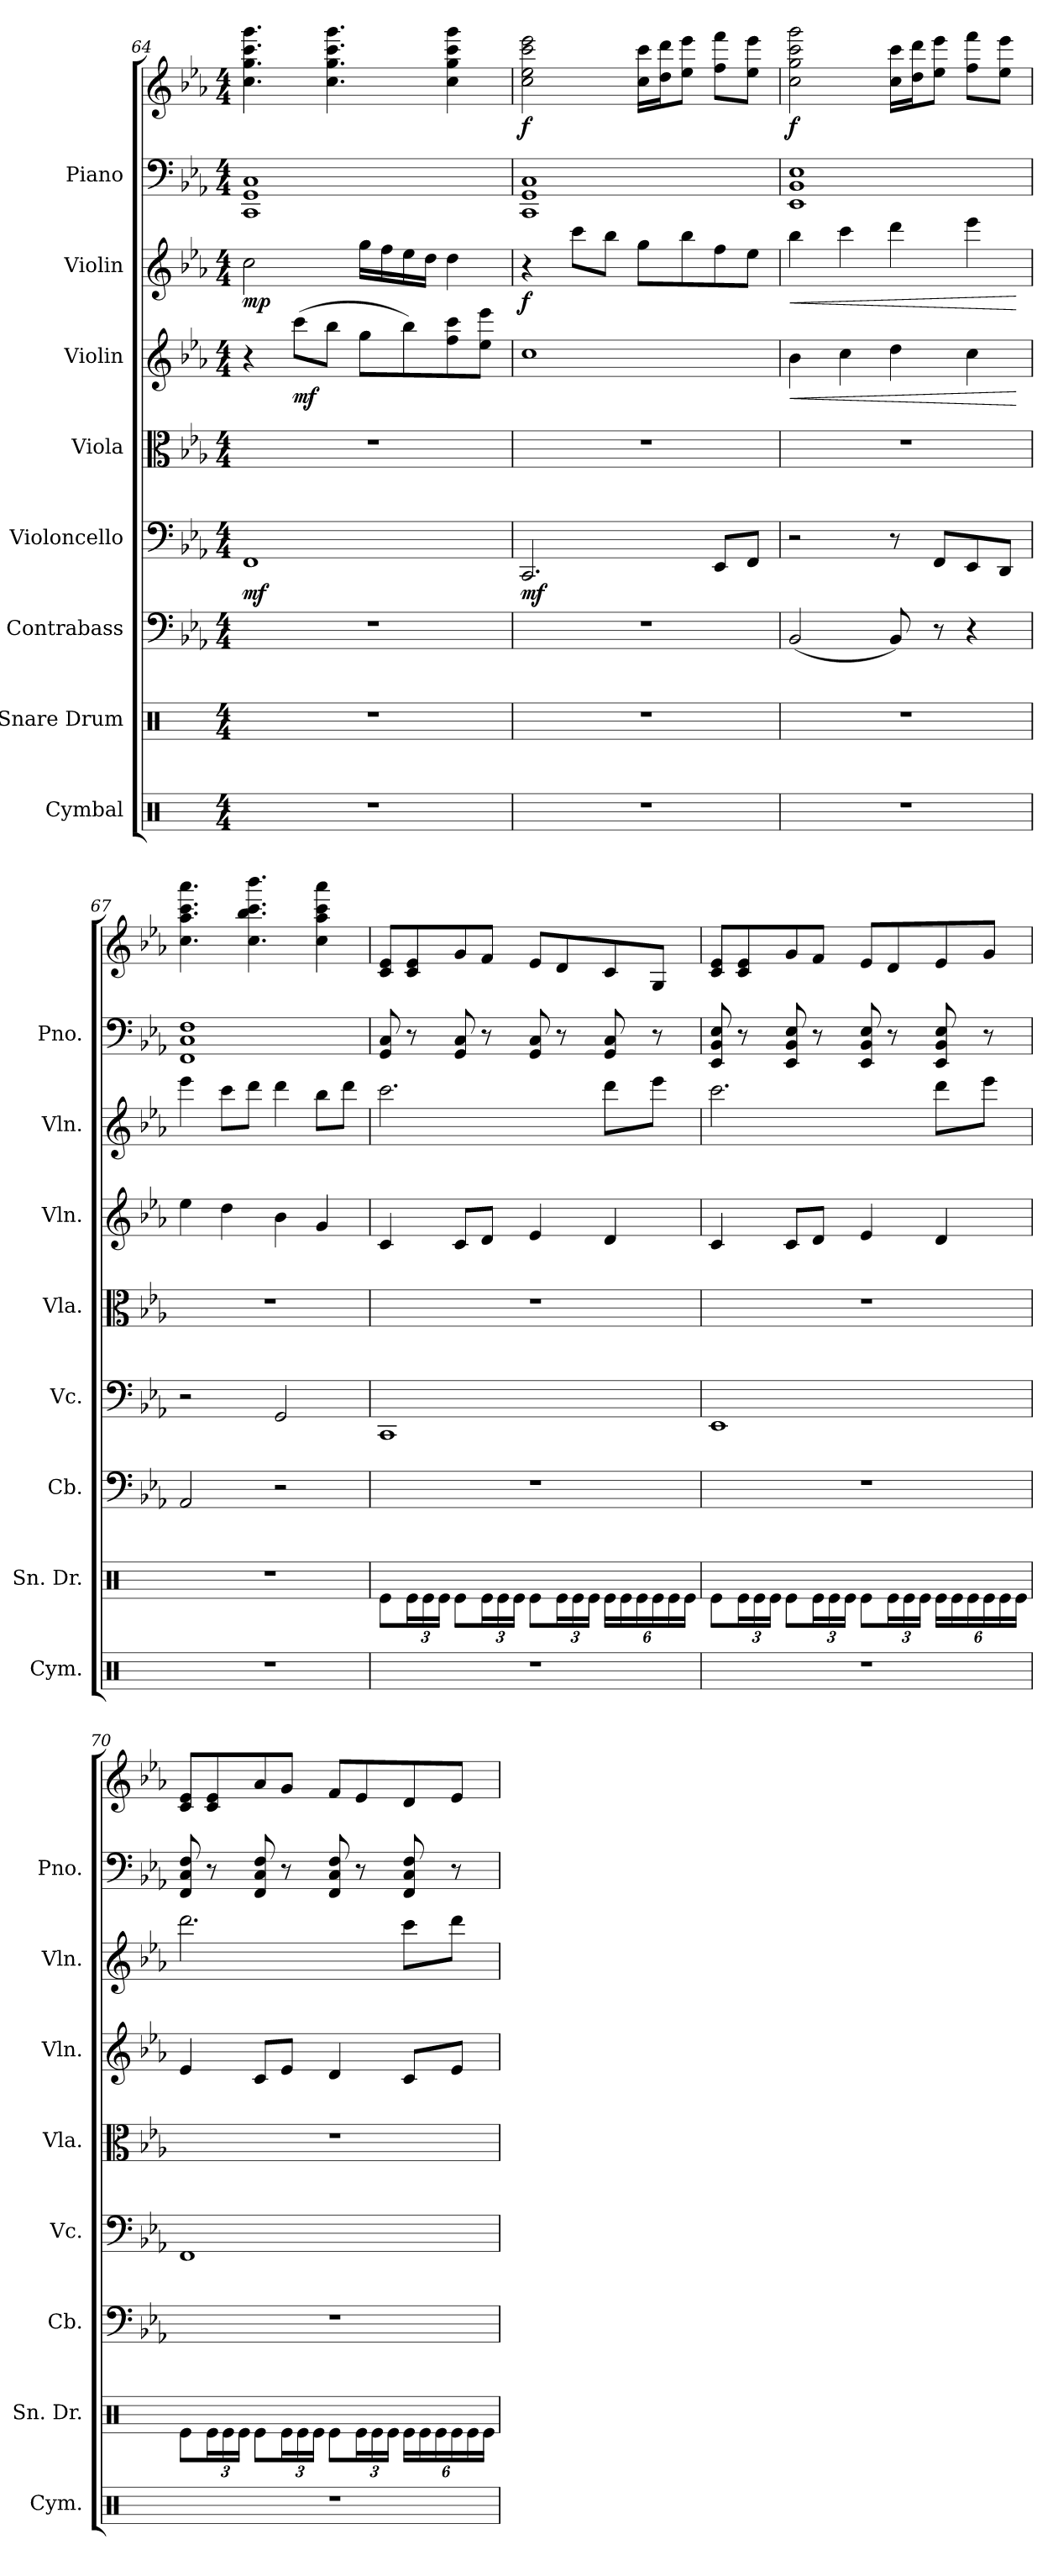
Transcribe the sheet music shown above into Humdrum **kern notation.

**kern	**kern	**kern	**kern	**dynam	**kern	**kern	**dynam	**kern	**dynam	**kern	**kern	**dynam
*part8	*part7	*part6	*part5	*part5	*part4	*part3	*part3	*part2	*part2	*part1	*part1	*part1
*staff9	*staff8	*staff7	*staff6	*staff6	*staff5	*staff4	*staff4	*staff3	*staff3	*staff2	*staff1	*staff1/2
*I"Cymbal	*I"Snare Drum	*I"Contrabass	*I"Violoncello	*	*I"Viola	*I"Violin	*	*I"Violin	*	*I"Piano	*	*
*I'Cym.	*I'Sn. Dr.	*I'Cb.	*I'Vc.	*	*I'Vla.	*I'Vln.	*	*I'Vln.	*	*I'Pno.	*	*
!!LO:PB:g=z
*clefX	*clefX	*clefF4	*clefF4	*	*clefC3	*clefG2	*	*clefG2	*	*clefF4	*clefG2	*
*	*	*ITrd7c12	*	*	*	*	*	*	*	*	*	*
*k[]	*k[]	*k[b-e-a-]	*k[b-e-a-]	*	*k[b-e-a-]	*k[b-e-a-]	*	*k[b-e-a-]	*	*k[b-e-a-]	*k[b-e-a-]	*
*M4/4	*M4/4	*M4/4	*M4/4	*	*M4/4	*M4/4	*	*M4/4	*	*M4/4	*M4/4	*
=64	=64	=64	=64	=64	=64	=64	=64	=64	=64	=64	=64	=64
!	!	!	!	!LO:DY:b	!	!	!	!	!LO:DY:b	!	!	!
1r	1r	1r	1FF	mf	1r	4r	.	2cc\	mp	1CC 1GG 1C	4.cc\ 4.gg\ 4.ccc\ 4.ggg\	.
!	!	!	!	!	!	!	!LO:DY:b	!	!	!	!	!
.	.	.	.	.	.	(>8ccc\L	mf	.	.	.	.	.
.	.	.	.	.	.	8bb-\J	.	.	.	.	4.cc\ 4.gg\ 4.ccc\ 4.ggg\	.
.	.	.	.	.	.	8gg\L	.	16gg\LL	.	.	.	.
.	.	.	.	.	.	.	.	16ff\	.	.	.	.
.	.	.	.	.	.	8bb-\)	.	16ee-\	.	.	.	.
.	.	.	.	.	.	.	.	16dd\JJ	.	.	.	.
.	.	.	.	.	.	8ff\ 8ccc\	.	4dd\	.	.	4cc\ 4gg\ 4ccc\ 4ggg\	.
.	.	.	.	.	.	8ee-\ 8eee-\J	.	.	.	.	.	.
=65	=65	=65	=65	=65	=65	=65	=65	=65	=65	=65	=65	=65
!	!	!	!	!LO:DY:b	!	!	!	!	!LO:DY:b	!	!	!LO:DY:b
1r	1r	1r	2.CC/	mf	1r	1cc	.	4r	f	1CC 1GG 1C	2cc\ 2ee-\ 2ccc\ 2eee-\	f
.	.	.	.	.	.	.	.	8ccc\L	.	.	.	.
.	.	.	.	.	.	.	.	8bb-\J	.	.	.	.
.	.	.	.	.	.	.	.	8gg\L	.	.	16cc\ 16ccc\LL	.
.	.	.	.	.	.	.	.	.	.	.	16dd\ 16ddd\J	.
.	.	.	.	.	.	.	.	8bb-\	.	.	8ee-\ 8eee-\J	.
.	.	.	8EE-/L	.	.	.	.	8ff\	.	.	8ff\ 8fff\L	.
.	.	.	8FF/J	.	.	.	.	8ee-\J	.	.	8ee-\ 8eee-\J	.
=66	=66	=66	=66	=66	=66	=66	=66	=66	=66	=66	=66	=66
!	!	!	!	!	!	!	!LO:HP:b	!	!LO:HP:b	!	!	!LO:DY:b
1r	1r	(<2BBB-/	2r	.	1r	4b-\	<	4bb-\	<	1EE- 1BB- 1E-	2cc\ 2gg\ 2ccc\ 2ggg\	f
.	.	.	.	.	.	4cc\	.	4ccc\	.	.	.	.
.	.	8BBB-/)	8r	.	.	4dd\	.	4ddd\	.	.	16cc\ 16ccc\LL	.
.	.	.	.	.	.	.	.	.	.	.	16dd\ 16ddd\J	.
.	.	8r	8FF/L	.	.	.	.	.	.	.	8ee-\ 8eee-\J	.
.	.	4r	8EE-/	.	.	4cc\	.	4eee-\	.	.	8ff\ 8fff\L	.
.	.	.	8DD/J	.	.	.	.	.	.	.	8ee-\ 8eee-\J	.
.	.	.	.	.	.	.	[	.	[	.	.	.
=67	=67	=67	=67	=67	=67	=67	=67	=67	=67	=67	=67	=67
1r	1r	2AAA-/	2r	.	1r	4ee-\	.	4eee-\	.	1FF 1C 1F	4.cc\ 4.aa-\ 4.ccc\ 4.aaa-\	.
.	.	.	.	.	.	4dd\	.	8ccc\L	.	.	.	.
.	.	.	.	.	.	.	.	8ddd\J	.	.	4.cc\ 4.bb-\ 4.ccc\ 4.bbb-\	.
.	.	2r	2GG/	.	.	4b-\	.	4ddd\	.	.	.	.
.	.	.	.	.	.	4g/	.	8bb-\L	.	.	4cc\ 4aa-\ 4ccc\ 4aaa-\	.
.	.	.	.	.	.	.	.	8ddd\J	.	.	.	.
=68	=68	=68	=68	=68	=68	=68	=68	=68	=68	=68	=68	=68
1r	8Re\L	1r	1CC	.	1r	4c/	.	2.ccc\	.	8GG/ 8C/	8c/ 8e-/L	.
*	*Xbrackettup	*	*	*	*	*	*	*	*	*	*	*
.	24Re\L	.	.	.	.	.	.	.	.	8r	8c/ 8e-/	.
.	24Re\	.	.	.	.	.	.	.	.	.	.	.
.	24Re\JJ	.	.	.	.	.	.	.	.	.	.	.
.	8Re\L	.	.	.	.	8c/L	.	.	.	8GG/ 8C/	8g/	.
.	24Re\L	.	.	.	.	8d/J	.	.	.	8r	8f/J	.
.	24Re\	.	.	.	.	.	.	.	.	.	.	.
.	24Re\JJ	.	.	.	.	.	.	.	.	.	.	.
.	8Re\L	.	.	.	.	4e-/	.	.	.	8GG/ 8C/	8e-/L	.
.	24Re\L	.	.	.	.	.	.	.	.	8r	8d/	.
.	24Re\	.	.	.	.	.	.	.	.	.	.	.
.	24Re\JJ	.	.	.	.	.	.	.	.	.	.	.
.	24Re\LL	.	.	.	.	4d/	.	8ddd\L	.	8GG/ 8C/	8c/	.
.	24Re\	.	.	.	.	.	.	.	.	.	.	.
.	24Re\	.	.	.	.	.	.	.	.	.	.	.
.	24Re\	.	.	.	.	.	.	8eee-\J	.	8r	8G/J	.
.	24Re\	.	.	.	.	.	.	.	.	.	.	.
.	24Re\JJ	.	.	.	.	.	.	.	.	.	.	.
!!LO:LB:g=z
=69	=69	=69	=69	=69	=69	=69	=69	=69	=69	=69	=69	=69
1r	8Re\L	1r	1EE-	.	1r	4c/	.	2.ccc\	.	8EE-/ 8BB-/ 8E-/	8c/ 8e-/L	.
.	24Re\L	.	.	.	.	.	.	.	.	8r	8c/ 8e-/	.
.	24Re\	.	.	.	.	.	.	.	.	.	.	.
.	24Re\JJ	.	.	.	.	.	.	.	.	.	.	.
.	8Re\L	.	.	.	.	8c/L	.	.	.	8EE-/ 8BB-/ 8E-/	8g/	.
.	24Re\L	.	.	.	.	8d/J	.	.	.	8r	8f/J	.
.	24Re\	.	.	.	.	.	.	.	.	.	.	.
.	24Re\JJ	.	.	.	.	.	.	.	.	.	.	.
.	8Re\L	.	.	.	.	4e-/	.	.	.	8EE-/ 8BB-/ 8E-/	8e-/L	.
.	24Re\L	.	.	.	.	.	.	.	.	8r	8d/	.
.	24Re\	.	.	.	.	.	.	.	.	.	.	.
.	24Re\JJ	.	.	.	.	.	.	.	.	.	.	.
.	24Re\LL	.	.	.	.	4d/	.	8ddd\L	.	8EE-/ 8BB-/ 8E-/	8e-/	.
.	24Re\	.	.	.	.	.	.	.	.	.	.	.
.	24Re\	.	.	.	.	.	.	.	.	.	.	.
.	24Re\	.	.	.	.	.	.	8eee-\J	.	8r	8g/J	.
.	24Re\	.	.	.	.	.	.	.	.	.	.	.
.	24Re\JJ	.	.	.	.	.	.	.	.	.	.	.
=70	=70	=70	=70	=70	=70	=70	=70	=70	=70	=70	=70	=70
1r	8Re\L	1r	1FF	.	1r	4e-/	.	2.ddd\	.	8FF/ 8C/ 8F/	8c/ 8e-/L	.
.	24Re\L	.	.	.	.	.	.	.	.	8r	8c/ 8e-/	.
.	24Re\	.	.	.	.	.	.	.	.	.	.	.
.	24Re\JJ	.	.	.	.	.	.	.	.	.	.	.
.	8Re\L	.	.	.	.	8c/L	.	.	.	8FF/ 8C/ 8F/	8a-/	.
.	24Re\L	.	.	.	.	8e-/J	.	.	.	8r	8g/J	.
.	24Re\	.	.	.	.	.	.	.	.	.	.	.
.	24Re\JJ	.	.	.	.	.	.	.	.	.	.	.
.	8Re\L	.	.	.	.	4d/	.	.	.	8FF/ 8C/ 8F/	8f/L	.
.	24Re\L	.	.	.	.	.	.	.	.	8r	8e-/	.
.	24Re\	.	.	.	.	.	.	.	.	.	.	.
.	24Re\JJ	.	.	.	.	.	.	.	.	.	.	.
.	24Re\LL	.	.	.	.	8c/L	.	8ccc\L	.	8FF/ 8C/ 8F/	8d/	.
.	24Re\	.	.	.	.	.	.	.	.	.	.	.
.	24Re\	.	.	.	.	.	.	.	.	.	.	.
.	24Re\	.	.	.	.	8e-/J	.	8ddd\J	.	8r	8e-/J	.
.	24Re\	.	.	.	.	.	.	.	.	.	.	.
.	24Re\JJ	.	.	.	.	.	.	.	.	.	.	.
=	=	=	=	=	=	=	=	=	=	=	=	=
*-	*-	*-	*-	*-	*-	*-	*-	*-	*-	*-	*-	*-
